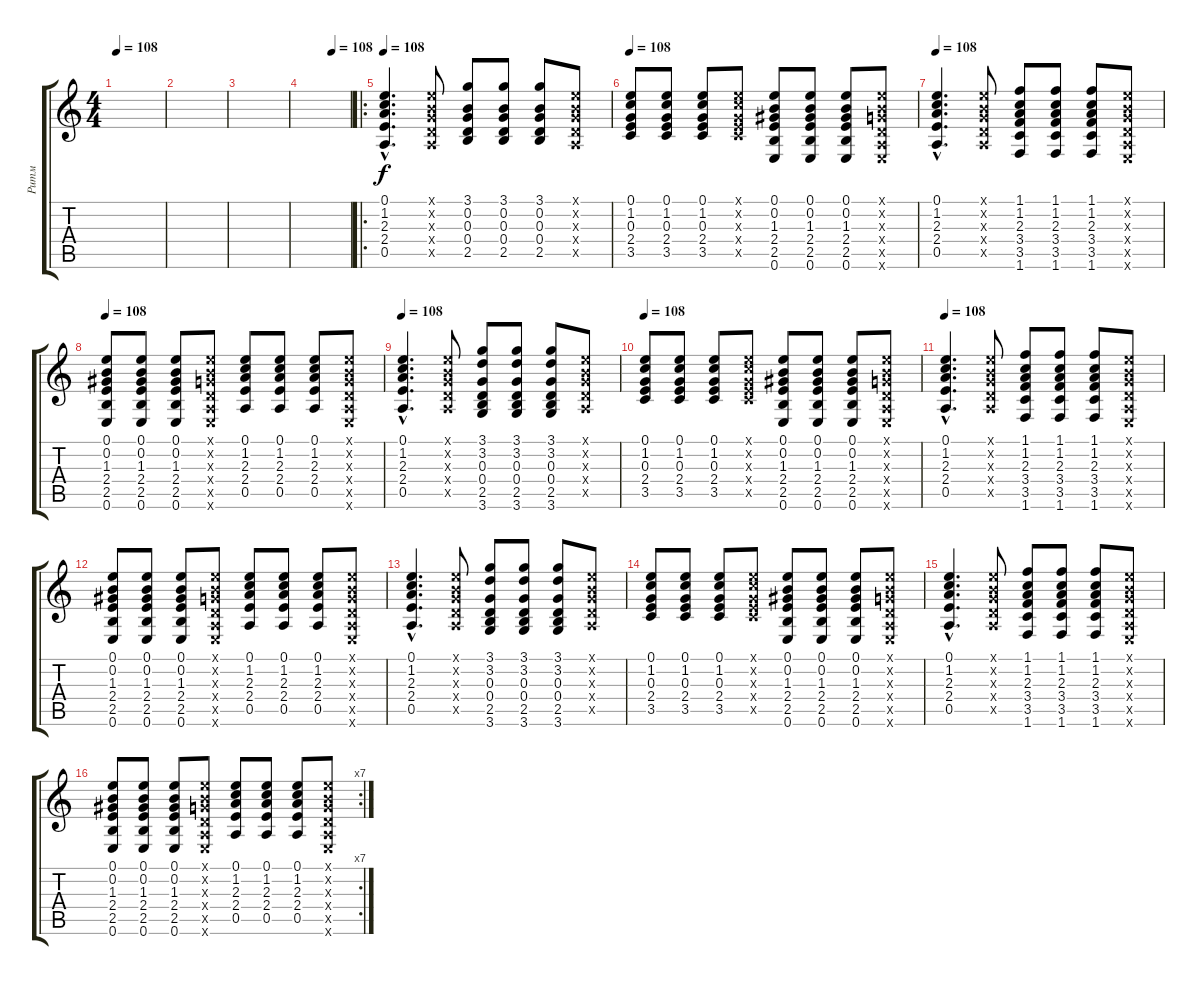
\track ("Ритм" "Ритм") {instrument electricguitarjazz}
\staff {score tabs}
\tuning (E4 B3 G3 D3 A2 E2) {hide}
\ts (4 4)
\tempo 108
\clef g2
\ks c
|
|
|
\tempo (108 0.625)
|
\ro
\tempo 108
(0.1{hac} 1.2{hac} 2.3{hac} 2.4{hac} 0.5{hac}).4{d} (0.1{x} 0.2{x} 0.3{x} 0.4{x} 0.5{x}).8 (3.1 0.2 0.3 0.4 2.5).8 (3.1 0.2 0.3 0.4 2.5).8 (3.1 0.2 0.3 0.4 2.5).8 (0.1{x} 0.2{x} 0.3{x} 0.4{x} 0.5{x}).8 |
\tempo 108
(0.1 1.2 0.3 2.4 3.5).8 (0.1 1.2 0.3 2.4 3.5).8 (0.1 1.2 0.3 2.4 3.5).8 (0.1{x} 1.2{x} 0.3{x} 2.4{x} 3.5{x}).8 (0.1 0.2 1.3 2.4 2.5 0.6).8 (0.1 0.2 1.3 2.4 2.5 0.6).8 (0.1 0.2 1.3 2.4 2.5 0.6).8 (0.1{x} 0.2{x} 0.3{x} 0.4{x} 0.5{x} 0.6{x}).8 |
\tempo 108
(0.1{hac} 1.2{hac} 2.3{hac} 2.4{hac} 0.5{hac}).4{d} (0.1{x} 0.2{x} 0.3{x} 0.4{x} 0.5{x}).8 (1.1 1.2 2.3 3.4 3.5 1.6).8 (1.1 1.2 2.3 3.4 3.5 1.6).8 (1.1 1.2 2.3 3.4 3.5 1.6).8 (0.1{x} 0.2{x} 0.3{x} 0.4{x} 0.5{x} 0.6{x}).8 |
\tempo 108
(0.1 0.2 1.3 2.4 2.5 0.6).8 (0.1 0.2 1.3 2.4 2.5 0.6).8 (0.1 0.2 1.3 2.4 2.5 0.6).8 (0.1{x} 0.2{x} 0.3{x} 0.4{x} 0.5{x} 0.6{x}).8 (0.1 1.2 2.3 2.4 0.5).8 (0.1 1.2 2.3 2.4 0.5).8 (0.1 1.2 2.3 2.4 0.5).8 (0.1{x} 0.2{x} 0.3{x} 0.4{x} 0.5{x} 0.6{x}).8 |
\tempo 108
(0.1{hac} 1.2{hac} 2.3{hac} 2.4{hac} 0.5{hac}).4{d} (0.1{x} 0.2{x} 0.3{x} 0.4{x} 0.5{x}).8 (3.1 3.2 0.3 0.4 2.5 3.6).8 (3.1 3.2 0.3 0.4 2.5 3.6).8 (3.1 3.2 0.3 0.4 2.5 3.6).8 (0.1{x} 0.2{x} 0.3{x} 0.4{x} 0.5{x}).8 |
\tempo 108
(0.1 1.2 0.3 2.4 3.5).8 (0.1 1.2 0.3 2.4 3.5).8 (0.1 1.2 0.3 2.4 3.5).8 (0.1{x} 1.2{x} 0.3{x} 2.4{x} 3.5{x}).8 (0.1 0.2 1.3 2.4 2.5 0.6).8 (0.1 0.2 1.3 2.4 2.5 0.6).8 (0.1 0.2 1.3 2.4 2.5 0.6).8 (0.1{x} 0.2{x} 0.3{x} 0.4{x} 0.5{x} 0.6{x}).8 |
\tempo 108
(0.1{hac} 1.2{hac} 2.3{hac} 2.4{hac} 0.5{hac}).4{d} (0.1{x} 0.2{x} 0.3{x} 0.4{x} 0.5{x}).8 (1.1 1.2 2.3 3.4 3.5 1.6).8 (1.1 1.2 2.3 3.4 3.5 1.6).8 (1.1 1.2 2.3 3.4 3.5 1.6).8 (0.1{x} 0.2{x} 0.3{x} 0.4{x} 0.5{x} 0.6{x}).8 |
(0.1 0.2 1.3 2.4 2.5 0.6).8 (0.1 0.2 1.3 2.4 2.5 0.6).8 (0.1 0.2 1.3 2.4 2.5 0.6).8 (0.1{x} 0.2{x} 0.3{x} 0.4{x} 0.5{x} 0.6{x}).8 (0.1 1.2 2.3 2.4 0.5).8 (0.1 1.2 2.3 2.4 0.5).8 (0.1 1.2 2.3 2.4 0.5).8 (0.1{x} 0.2{x} 0.3{x} 0.4{x} 0.5{x} 0.6{x}).8 |
(0.1{hac} 1.2{hac} 2.3{hac} 2.4{hac} 0.5{hac}).4{d} (0.1{x} 0.2{x} 0.3{x} 0.4{x} 0.5{x}).8 (3.1 3.2 0.3 0.4 2.5 3.6).8 (3.1 3.2 0.3 0.4 2.5 3.6).8 (3.1 3.2 0.3 0.4 2.5 3.6).8 (0.1{x} 0.2{x} 0.3{x} 0.4{x} 0.5{x}).8 |
(0.1 1.2 0.3 2.4 3.5).8 (0.1 1.2 0.3 2.4 3.5).8 (0.1 1.2 0.3 2.4 3.5).8 (0.1{x} 1.2{x} 0.3{x} 2.4{x} 3.5{x}).8 (0.1 0.2 1.3 2.4 2.5 0.6).8 (0.1 0.2 1.3 2.4 2.5 0.6).8 (0.1 0.2 1.3 2.4 2.5 0.6).8 (0.1{x} 0.2{x} 0.3{x} 0.4{x} 0.5{x} 0.6{x}).8 |
(0.1{hac} 1.2{hac} 2.3{hac} 2.4{hac} 0.5{hac}).4{d} (0.1{x} 0.2{x} 0.3{x} 0.4{x} 0.5{x}).8 (1.1 1.2 2.3 3.4 3.5 1.6).8 (1.1 1.2 2.3 3.4 3.5 1.6).8 (1.1 1.2 2.3 3.4 3.5 1.6).8 (0.1{x} 0.2{x} 0.3{x} 0.4{x} 0.5{x} 0.6{x}).8 |
\rc 7
(0.1 0.2 1.3 2.4 2.5 0.6).8 (0.1 0.2 1.3 2.4 2.5 0.6).8 (0.1 0.2 1.3 2.4 2.5 0.6).8 (0.1{x} 0.2{x} 0.3{x} 0.4{x} 0.5{x} 0.6{x}).8 (0.1 1.2 2.3 2.4 0.5).8 (0.1 1.2 2.3 2.4 0.5).8 (0.1 1.2 2.3 2.4 0.5).8 (0.1{x} 0.2{x} 0.3{x} 0.4{x} 0.5{x} 0.6{x}).8
